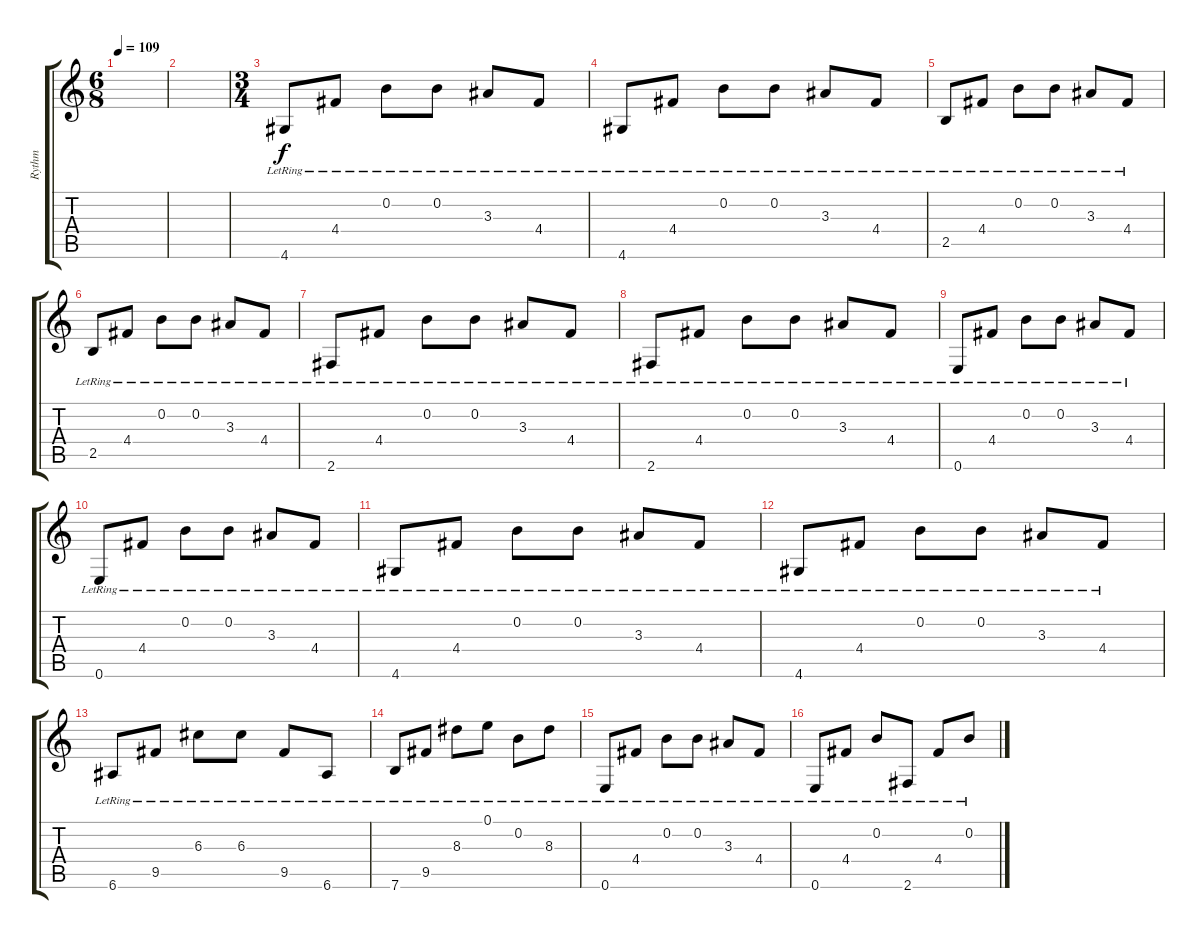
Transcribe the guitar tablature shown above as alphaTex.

\track ("Rythm" "Rythm") {instrument overdrivenguitar}
\staff {score tabs}
\tuning (E4 B3 G3 D3 A2 E2) {hide}
\ts (6 8)
\tempo 109
\clef g2
\ks c
|
|
\ts (3 4)
4.6{lr}.8 4.4{lr}.8 0.2{lr}.8 0.2{lr}.8 3.3{lr}.8 4.4{lr}.8 |
4.6{lr}.8 4.4{lr}.8 0.2{lr}.8 0.2{lr}.8 3.3{lr}.8 4.4{lr}.8 |
2.5{lr}.8 4.4{lr}.8 0.2{lr}.8 0.2{lr}.8 3.3{lr}.8 4.4{lr}.8 |
2.5{lr}.8 4.4{lr}.8 0.2{lr}.8 0.2{lr}.8 3.3{lr}.8 4.4{lr}.8 |
2.6{lr}.8 4.4{lr}.8 0.2{lr}.8 0.2{lr}.8 3.3{lr}.8 4.4{lr}.8 |
2.6{lr}.8 4.4{lr}.8 0.2{lr}.8 0.2{lr}.8 3.3{lr}.8 4.4{lr}.8 |
0.6{lr}.8 4.4{lr}.8 0.2{lr}.8 0.2{lr}.8 3.3{lr}.8 4.4{lr}.8 |
0.6{lr}.8 4.4{lr}.8 0.2{lr}.8 0.2{lr}.8 3.3{lr}.8 4.4{lr}.8 |
4.6{lr}.8 4.4{lr}.8 0.2{lr}.8 0.2{lr}.8 3.3{lr}.8 4.4{lr}.8 |
4.6{lr}.8 4.4{lr}.8 0.2{lr}.8 0.2{lr}.8 3.3{lr}.8 4.4{lr}.8 |
6.6{lr}.8 9.5{lr}.8 6.3{lr}.8 6.3{lr}.8 9.5{lr}.8 6.6{lr}.8 |
7.6{lr}.8 9.5{lr}.8 8.3{lr}.8 0.1{lr}.8 0.2{lr}.8 8.3{lr}.8 |
0.6{lr}.8 4.4{lr}.8 0.2{lr}.8 0.2{lr}.8 3.3{lr}.8 4.4{lr}.8 |
0.6{lr}.8 4.4{lr}.8 0.2{lr}.8 2.6{lr}.8 4.4{lr}.8 0.2{lr}.8
